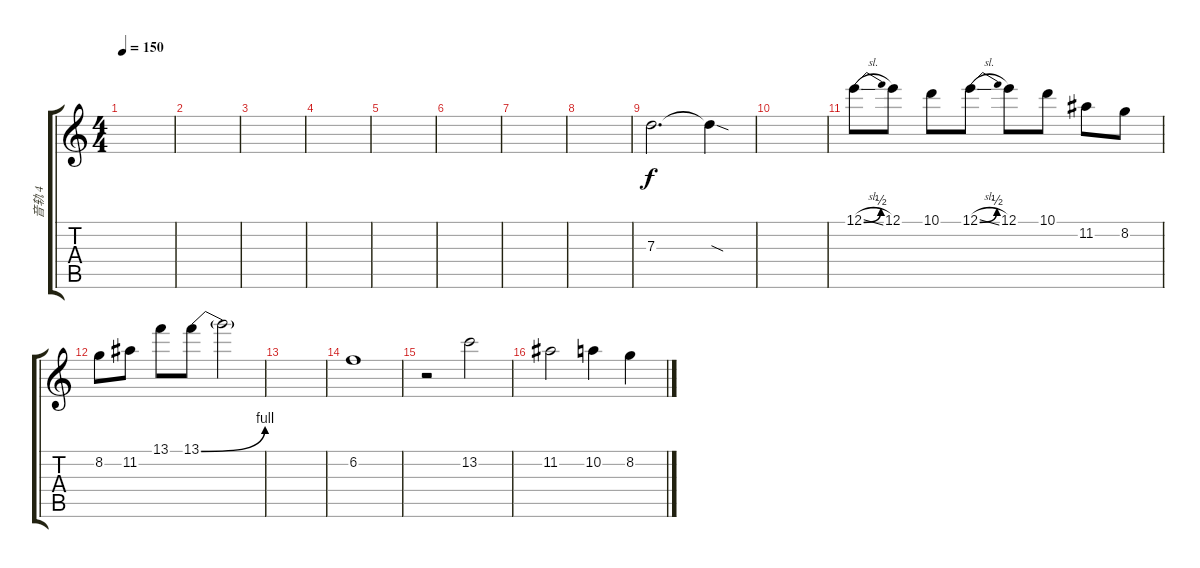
\track ("音轨 4" "音轨 4") {instrument distortionguitar}
\staff {score tabs}
\tuning (E4 B3 G3 D3 A2 E2) {hide}
\ts (4 4)
\tempo 150
\clef g2
\ks c
|
|
|
|
|
|
|
|
7.3.2{d volume 3 balance 8} 7.3{sod t}.4 |
|
12.1{be (bend 0 0 60 2) sl}.8{volume 12 balance 0} 12.1.8 10.1.8 12.1{be (bend 0 0 60 2) sl}.8 12.1.8 10.1.8 11.2.8 8.2.8 |
8.2.8 11.2.8 13.1.8 13.1{be (bend 0 0 60 4)}.8 13.1{t}.2 |
|
6.2.1 |
r.2 13.2.2 |
11.2.2 10.2.4 8.2.4
